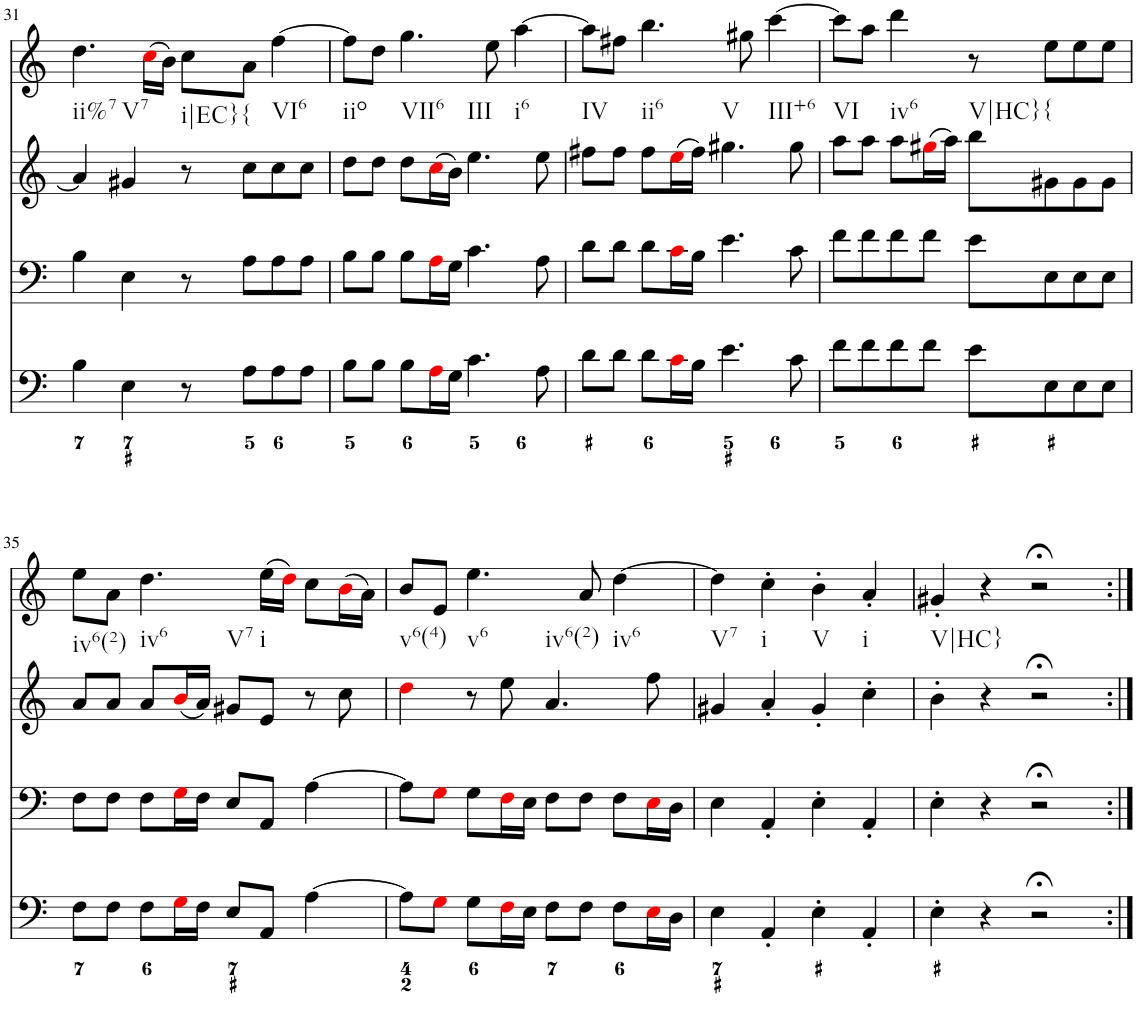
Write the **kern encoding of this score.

**kern	**kern	**kern	**kern
*part4	*part3	*part2	*part1
*staff4	*staff3	*staff2	*staff1
*I"Piano	*I"Piano	*I"Piano	*I"Piano
*I'Pno	*I'Pno	*I'Pno	*I'Pno
!!LO:PB:g=z
*clefF4	*clefF4	*clefG2	*clefG2
*k[]	*k[]	*k[]	*k[]
*M4/4	*M4/4	*M4/4	*M4/4
*met(c)	*met(c)	*met(c)	*met(c)
=31	=31	=31	=31
!	!	!	!LO:TX:b:t=ii%7
!	!	!	!LO:TX:b:t=V7
4B\	4B\	4a/]	4.dd\
4E\	4E\	4g#X/	.
.	.	.	(16cci\LL
.	.	.	16b\JJ)
!	!	!	!LO:TX:b:t=i|EC}
8r	8r	8r	8cc\L
!	!	!	!LO:TX:b:t={
8A\L	8A\L	8cc\L	8a\J
!	!	!	!LO:TX:b:t=VI6
8A\	8A\	8cc\	[4ff\
8A\J	8A\J	8cc\J	.
=32	=32	=32	=32
!	!	!	!LO:TX:b:t=iio
8B\L	8B\L	8dd\L	8ff\L]
8B\J	8B\J	8dd\J	8dd\J
!	!	!	!LO:TX:b:t=VII6
!	!	!	!LO:TX:b:t=III
8B\L	8B\L	8dd\L	4.gg\
16Ai\L	16Ai\L	(16cci\L	.
16G\JJ	16G\JJ	16b\JJ)	.
4.c\	4.c\	4.ee\	.
.	.	.	8ee\
!	!	!	!LO:TX:b:t=i6
.	.	.	[4aa\
8A\	8A\	8ee\	.
=33	=33	=33	=33
!	!	!	!LO:TX:b:t=IV
8d\L	8d\L	8ff#X\L	8aa\L]
8d\J	8d\J	8ff#\J	8ff#X\J
!	!	!	!LO:TX:b:t=ii6
!	!	!	!LO:TX:b:t=V
8d\L	8d\L	8ff#\L	4.bb\
16ci\L	16ci\L	(16eei\L	.
16B\JJ	16B\JJ	16ff#\JJ)	.
4.e\	4.e\	4.gg#X\	.
.	.	.	8gg#X\
!	!	!	!LO:TX:b:t=III+6
.	.	.	[4ccc\
8c\	8c\	8gg#\	.
=34	=34	=34	=34
!	!	!	!LO:TX:b:t=VI
8f\L	8f\L	8aa\L	8ccc\L]
8f\	8f\	8aa\J	8aa\J
!	!	!	!LO:TX:b:t=iv6
8f\	8f\	8aa\L	4ddd\
8f\J	8f\J	(16gg#Xi\L	.
.	.	16aa\JJ)	.
!	!	!	!LO:TX:b:t=V|HC}
8e\L	8e\L	8bb\L	8r
!	!	!	!LO:TX:b:t={
8E\	8E\	8g#X\	8ee\L
8E\	8E\	8g#\	8ee\
8E\J	8E\J	8g#\J	8ee\J
!!LO:LB:g=z
=35	=35	=35	=35
!	!	!	!LO:TX:b:t=iv6(2)
8F\L	8F\L	8a/L	8ee\L
8F\J	8F\J	8a/J	8a\J
!	!	!	!LO:TX:b:t=iv6
!	!	!	!LO:TX:b:t=V7
8F\L	8F\L	8a/L	4.dd\
16Gi\L	16Gi\L	(16bi/L	.
16F\JJ	16F\JJ	16a/JJ)	.
8E/L	8E/L	8g#X/L	.
!	!	!	!LO:TX:b:t=i
8AA/J	8AA/J	8e/J	(16ee\LL
.	.	.	16ddi\JJ)
[4A\	[4A\	8r	8cc\L
.	.	8cc\	(16bi\L
.	.	.	16a\JJ)
=36	=36	=36	=36
!	!	!	!LO:TX:b:t=v6(4)
8A\L]	8A\L]	4ddi\	8b/L
8Gi\J	8Gi\J	.	8e/J
!	!	!	!LO:TX:b:t=v6
!	!	!	!LO:TX:b:t=iv6(2)
8G\L	8G\L	8r	4.ee\
16Fi\L	16Fi\L	8ee\	.
16E\JJ	16E\JJ	.	.
8F\L	8F\L	4.a/	.
8F\J	8F\J	.	8a/
!	!	!	!LO:TX:b:t=iv6
8F\L	8F\L	.	[4dd\
16Ei\L	16Ei\L	8ff\	.
16D\JJ	16D\JJ	.	.
=37	=37	=37	=37
!	!	!	!LO:TX:b:t=V7
4E\	4E\	4g#X/	4dd\]
!	!	!	!LO:TX:b:t=i
4AA'/	4AA'/	4a'/	4cc'\
!	!	!	!LO:TX:b:t=V
4E'\	4E'\	4g#'/	4b'\
!	!	!	!LO:TX:b:t=i
4AA'/	4AA'/	4cc'\	4a'/
=38	=38	=38	=38
!	!	!	!LO:TX:b:t=V|HC}
4E'\	4E'\	4b'\	4g#X'/
4r	4r	4r	4r
2r;<	2r;<	2r;<	2r;<
=:|!	=:|!	=:|!	=:|!
*-	*-	*-	*-
